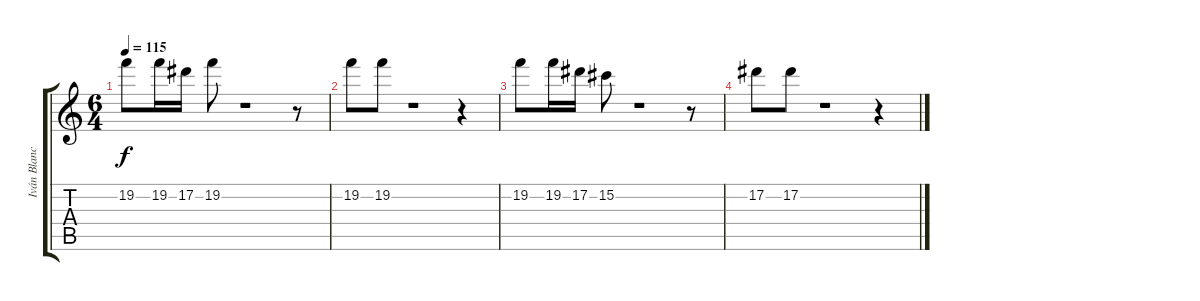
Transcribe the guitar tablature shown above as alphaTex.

\track ("Iván Blanco (II)" "Iván Blanc") {instrument acousticguitarnylon}
\staff {score tabs}
\tuning (Eb4 Bb3 Gb3 Db3 Ab2 Eb2) {hide}
\ts (6 4)
\tempo 115
\clef g2
\ks c
19.2.8{dy f instrument orchestrahit} 19.2.16 17.2.16 19.2.8 r.1 r.8 |
19.2.8 19.2.8 r.1 r.4 |
19.2.8 19.2.16 17.2.16 15.2.8 r.1 r.8 |
17.2.8 17.2.8 r.1 r.4
